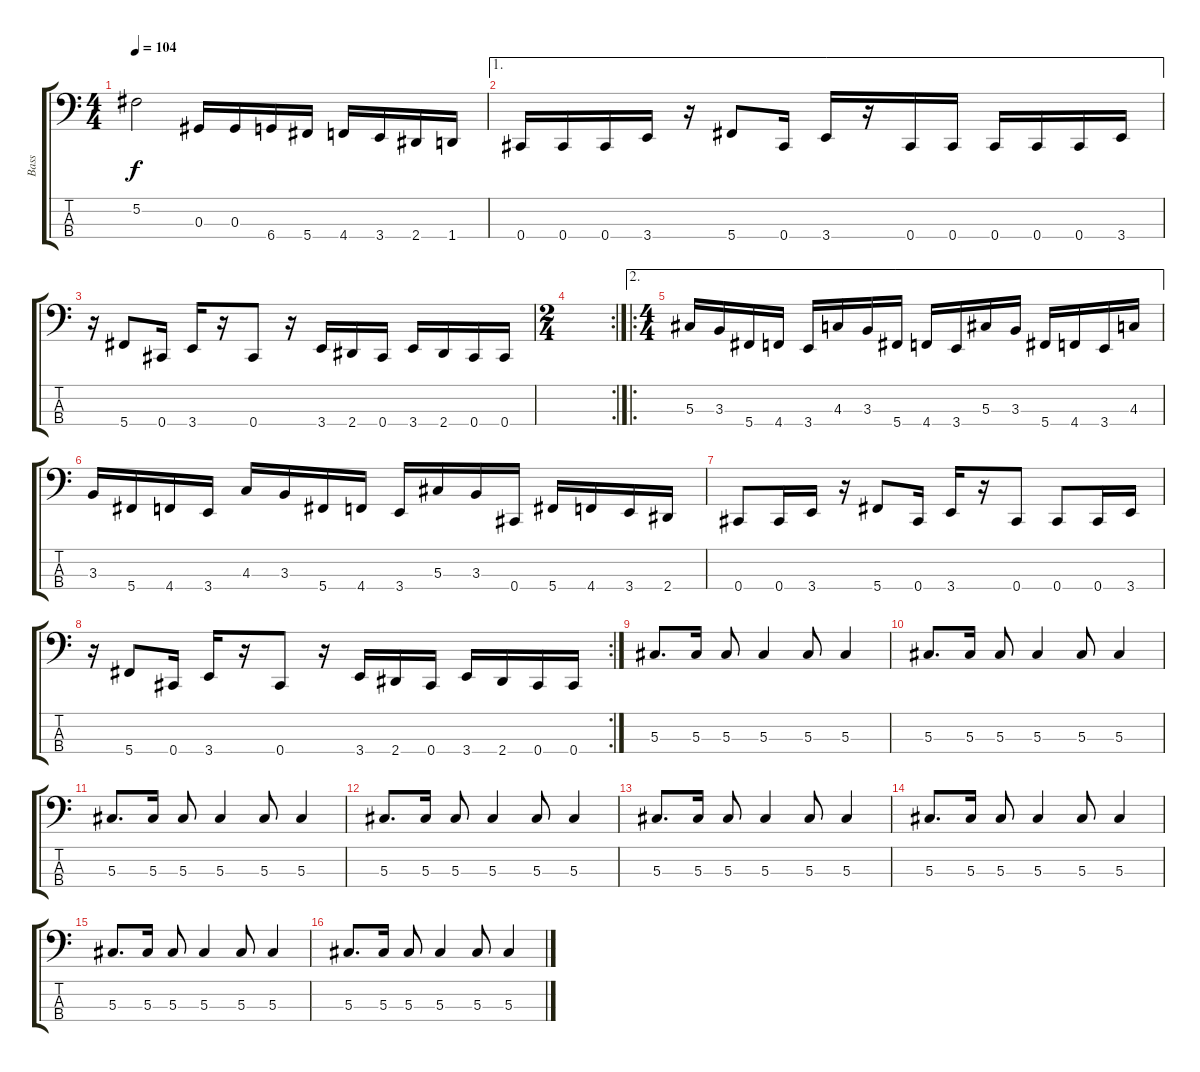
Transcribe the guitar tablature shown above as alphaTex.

\track ("Bass" "Bass") {instrument electricbasspick}
\staff {score tabs}
\tuning (Gb2 Db2 Ab1 Db1) {hide}
\ts (4 4)
\tempo 104
\clef f4
\ks c
5.2{t}.2{dy f} 0.3.16 0.3.16 6.4.16 5.4.16 4.4.16 3.4.16 2.4.16 1.4.16 |
\ae 1
0.4.16 0.4.16 0.4.16 3.4.16 r.16 5.4.8 0.4.16 3.4.16 r.16 0.4.16 0.4.16 0.4.16 0.4.16 0.4.16 3.4.16 |
r.16 5.4.8 0.4.16 3.4.16 r.16 0.4.8 r.16 3.4.16 2.4.16 0.4.16 3.4.16 2.4.16 0.4.16 0.4.16 |
\rc 2
\ts (2 4)
|
\ae 2
\ro
\ts (4 4)
5.3.16 3.3.16 5.4.16 4.4.16 3.4.16 4.3.16 3.3.16 5.4.16 4.4.16 3.4.16 5.3.16 3.3.16 5.4.16 4.4.16 3.4.16 4.3.16 |
3.3.16 5.4.16 4.4.16 3.4.16 4.3.16 3.3.16 5.4.16 4.4.16 3.4.16 5.3.16 3.3.16 0.4.16 5.4.16 4.4.16 3.4.16 2.4.16 |
0.4.8 0.4.16 3.4.16 r.16 5.4.8 0.4.16 3.4.16 r.16 0.4.8 0.4.8 0.4.16 3.4.16 |
\rc 2
r.16 5.4.8 0.4.16 3.4.16 r.16 0.4.8 r.16 3.4.16 2.4.16 0.4.16 3.4.16 2.4.16 0.4.16 0.4.16 |
5.3.8{d} 5.3.16 5.3.8 5.3.4 5.3.8 5.3.4 |
5.3.8{d} 5.3.16 5.3.8 5.3.4 5.3.8 5.3.4 |
5.3.8{d} 5.3.16 5.3.8 5.3.4 5.3.8 5.3.4 |
5.3.8{d} 5.3.16 5.3.8 5.3.4 5.3.8 5.3.4 |
5.3.8{d} 5.3.16 5.3.8 5.3.4 5.3.8 5.3.4 |
5.3.8{d} 5.3.16 5.3.8 5.3.4 5.3.8 5.3.4 |
5.3.8{d} 5.3.16 5.3.8 5.3.4 5.3.8 5.3.4 |
5.3.8{d} 5.3.16 5.3.8 5.3.4 5.3.8 5.3.4
